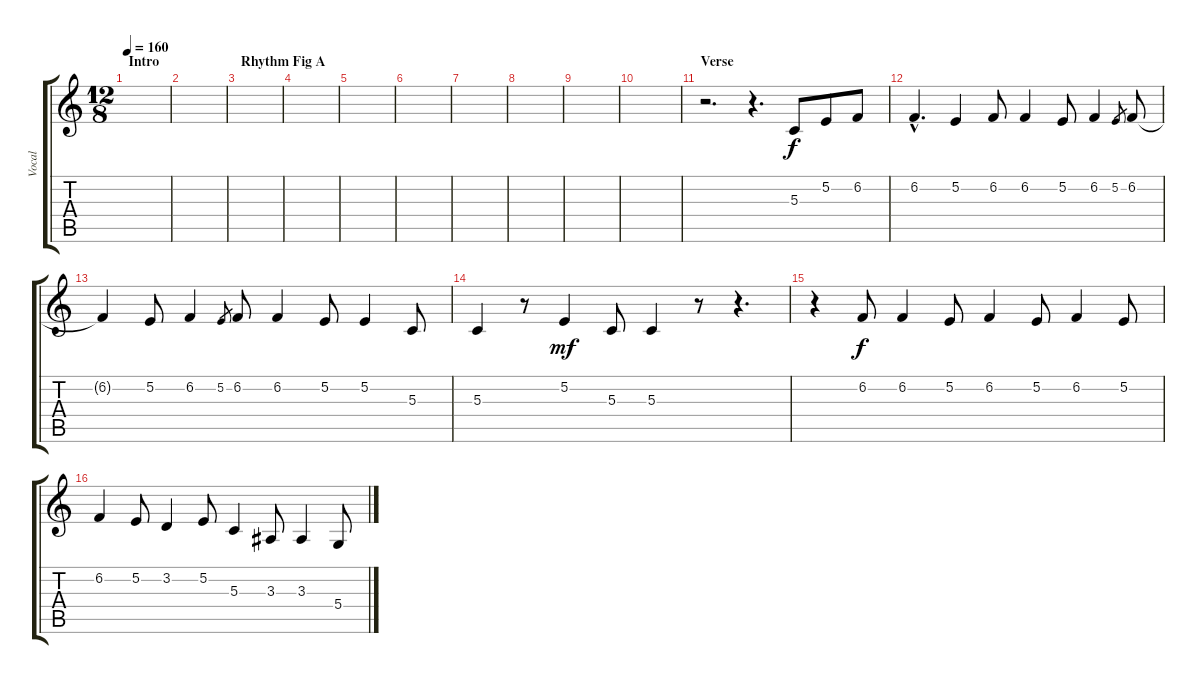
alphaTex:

\track ("Vocal" "Vocal") {instrument choiraahs}
\staff {score tabs}
\tuning (E4 B3 G3 D3 A2 E2) {hide}
\ts (12 8)
\section ("" "Intro")
\tempo 160
\clef g2
\ks c
|
|
\section ("" "Rhythm Fig A")
|
|
|
|
|
|
|
|
\section ("" "Verse")
r.2{d} r.4{d} 5.3.8 5.2.8 6.2.8 |
6.2{hac}.4{d} 5.2.4 6.2.8 6.2.4 5.2.8 6.2.4 5.2.8{gr} 6.2.8 |
6.2{t}.4 5.2.8 6.2.4 5.2.8{gr} 6.2.8 6.2.4 5.2.8 5.2.4 5.3.8 |
5.3.4 r.8 5.2.4{dy mf} 5.3.8 5.3.4 r.8 r.4{d} |
r.4 6.2.8{dy f} 6.2.4 5.2.8 6.2.4 5.2.8 6.2.4 5.2.8 |
6.2.4 5.2.8 3.2.4 5.2.8 5.3.4 3.3.8 3.3.4 5.4.8
